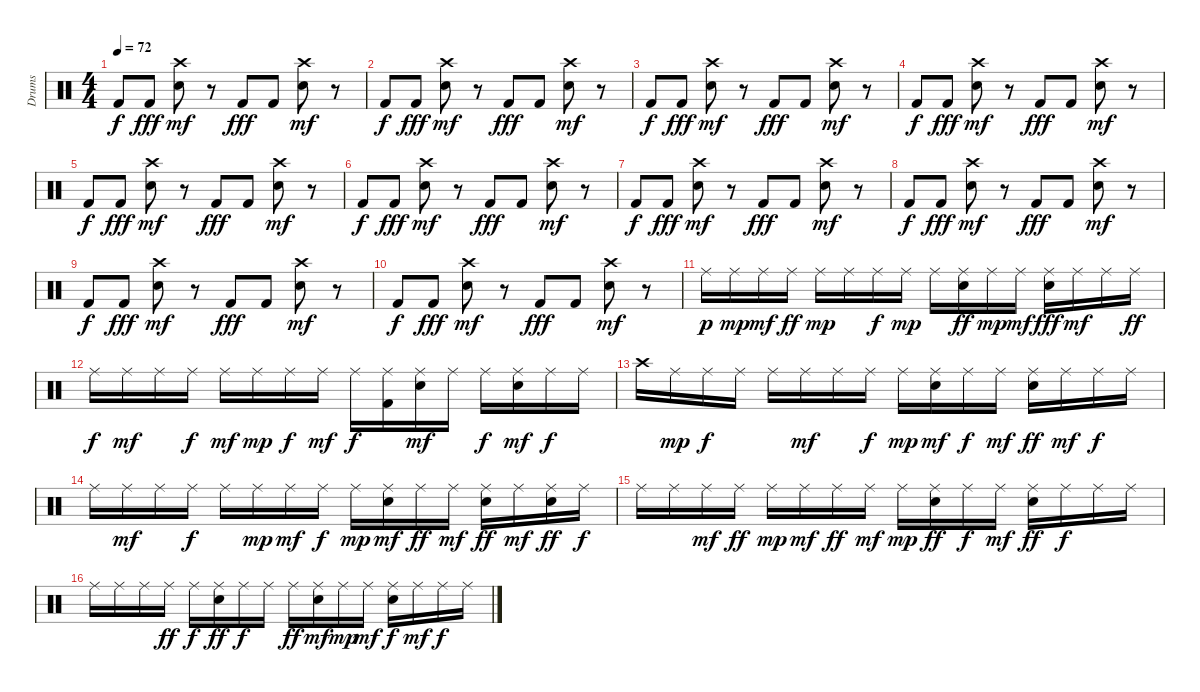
\track ("Drums" "Drums") {instrument percussion}
\staff {score}
\articulation defaults
\ts (4 4)
\tempo 72
\clef neutral
\ks c "Kick (hit) 2".8{dy f} "Kick (hit) 2".8{dy fff}
("Electric Snare (hit)" "Crash high (hit)").8{dy mf} r.8 "Kick (hit) 2".8{dy fff} "Kick (hit) 2".8 ("Electric Snare (hit)" "Crash high (hit)").8{dy mf} r.8 |
"Kick (hit) 2".8{dy f} "Kick (hit) 2".8{dy fff} ("Electric Snare (hit)" "Crash high (hit)").8{dy mf} r.8 "Kick (hit) 2".8{dy fff} "Kick (hit) 2".8 ("Electric Snare (hit)" "Crash high (hit)").8{dy mf} r.8 |
"Kick (hit) 2".8{dy f} "Kick (hit) 2".8{dy fff} ("Electric Snare (hit)" "Crash high (hit)").8{dy mf} r.8 "Kick (hit) 2".8{dy fff} "Kick (hit) 2".8 ("Electric Snare (hit)" "Crash high (hit)").8{dy mf} r.8 |
"Kick (hit) 2".8{dy f} "Kick (hit) 2".8{dy fff} ("Electric Snare (hit)" "Crash high (hit)").8{dy mf} r.8 "Kick (hit) 2".8{dy fff} "Kick (hit) 2".8 ("Electric Snare (hit)" "Crash high (hit)").8{dy mf} r.8 |
"Kick (hit) 2".8{dy f} "Kick (hit) 2".8{dy fff} ("Electric Snare (hit)" "Crash high (hit)").8{dy mf} r.8 "Kick (hit) 2".8{dy fff} "Kick (hit) 2".8 ("Electric Snare (hit)" "Crash high (hit)").8{dy mf} r.8 |
"Kick (hit) 2".8{dy f} "Kick (hit) 2".8{dy fff} ("Electric Snare (hit)" "Crash high (hit)").8{dy mf} r.8 "Kick (hit) 2".8{dy fff} "Kick (hit) 2".8 ("Electric Snare (hit)" "Crash high (hit)").8{dy mf} r.8 |
"Kick (hit) 2".8{dy f} "Kick (hit) 2".8{dy fff} ("Electric Snare (hit)" "Crash high (hit)").8{dy mf} r.8 "Kick (hit) 2".8{dy fff} "Kick (hit) 2".8 ("Electric Snare (hit)" "Crash high (hit)").8{dy mf} r.8 |
"Kick (hit) 2".8{dy f} "Kick (hit) 2".8{dy fff} ("Electric Snare (hit)" "Crash high (hit)").8{dy mf} r.8 "Kick (hit) 2".8{dy fff} "Kick (hit) 2".8 ("Electric Snare (hit)" "Crash high (hit)").8{dy mf} r.8 |
"Kick (hit) 2".8{dy f} "Kick (hit) 2".8{dy fff} ("Electric Snare (hit)" "Crash high (hit)").8{dy mf} r.8 "Kick (hit) 2".8{dy fff} "Kick (hit) 2".8 ("Electric Snare (hit)" "Crash high (hit)").8{dy mf} r.8 |
"Kick (hit) 2".8{dy f} "Kick (hit) 2".8{dy fff} ("Electric Snare (hit)" "Crash high (hit)").8{dy mf} r.8 "Kick (hit) 2".8{dy fff} "Kick (hit) 2".8 ("Electric Snare (hit)" "Crash high (hit)").8{dy mf} r.8 |
"Ride (middle)".16{dy p} "Ride (middle)".16{dy mp} "Ride (middle)".16{dy mf} "Ride (middle)".16{dy ff} "Ride (middle)".16{dy mp} "Ride (middle)".16 "Ride (middle)".16{dy f} "Ride (middle)".16{dy mp} "Ride (middle)".16 ("Electric Snare (hit)" "Ride (middle)").16{dy ff} "Ride (middle)".16{dy mp} "Ride (middle)".16{dy mf} ("Electric Snare (hit)" "Ride (middle)").16{dy fff} "Ride (middle)".16{dy mf} "Ride (middle)".16 "Ride (middle)".16{dy ff} |
"Ride (middle)".16{dy f} "Ride (middle)".16{dy mf} "Ride (middle)".16 "Ride (middle)".16{dy f} "Ride (middle)".16{dy mf} "Ride (middle)".16{dy mp} "Ride (middle)".16{dy f} "Ride (middle)".16{dy mf} "Ride (middle)".16{dy f} ("Kick (hit) 2" "Ride (middle)").16 ("Electric Snare (hit)" "Ride (middle)").16{dy mf} "Ride (middle)".16 "Ride (middle)".16{dy f} ("Electric Snare (hit)" "Ride (middle)").16{dy mf} "Ride (middle)".16{dy f} "Ride (middle)".16 |
"Crash high (hit)".16 "Ride (middle)".16{dy mp} "Ride (middle)".16{dy f} "Ride (middle)".16 "Ride (middle)".16 "Ride (middle)".16{dy mf} "Ride (middle)".16 "Ride (middle)".16{dy f} "Ride (middle)".16{dy mp} ("Electric Snare (hit)" "Ride (middle)").16{dy mf} "Ride (middle)".16{dy f} "Ride (middle)".16{dy mf} ("Electric Snare (hit)" "Ride (middle)").16{dy ff} "Ride (middle)".16{dy mf} "Ride (middle)".16{dy f} "Ride (middle)".16 |
"Ride (middle)".16 "Ride (middle)".16{dy mf} "Ride (middle)".16 "Ride (middle)".16{dy f} "Ride (middle)".16 "Ride (middle)".16{dy mp} "Ride (middle)".16{dy mf} "Ride (middle)".16{dy f} "Ride (middle)".16{dy mp} ("Electric Snare (hit)" "Ride (middle)").16{dy mf} "Ride (middle)".16{dy ff} "Ride (middle)".16{dy mf} ("Electric Snare (hit)" "Ride (middle)").16{dy ff} "Ride (middle)".16{dy mf} ("Electric Snare (hit)" "Ride (middle)").16{dy ff} "Ride (middle)".16{dy f} |
"Ride (middle)".16 "Ride (middle)".16 "Ride (middle)".16{dy mf} "Ride (middle)".16{dy ff} "Ride (middle)".16{dy mp} "Ride (middle)".16{dy mf} "Ride (middle)".16{dy ff} "Ride (middle)".16{dy mf} "Ride (middle)".16{dy mp} ("Electric Snare (hit)" "Ride (middle)").16{dy ff} "Ride (middle)".16{dy f} "Ride (middle)".16{dy mf} ("Electric Snare (hit)" "Ride (middle)").16{dy ff} "Ride (middle)".16{dy f} "Ride (middle)".16 "Ride (middle)".16 |
"Ride (middle)".16 "Ride (middle)".16 "Ride (middle)".16 "Ride (middle)".16{dy ff} "Ride (middle)".16{dy f} ("Electric Snare (hit)" "Ride (middle)").16{dy ff} "Ride (middle)".16{dy f} "Ride (middle)".16 "Ride (middle)".16{dy ff} ("Electric Snare (hit)" "Ride (middle)").16{dy mf} "Ride (middle)".16{dy mp} "Ride (middle)".16{dy mf} ("Electric Snare (hit)" "Ride (middle)").16{dy f} "Ride (middle)".16{dy mf} "Ride (middle)".16{dy f} "Ride (middle)".16
